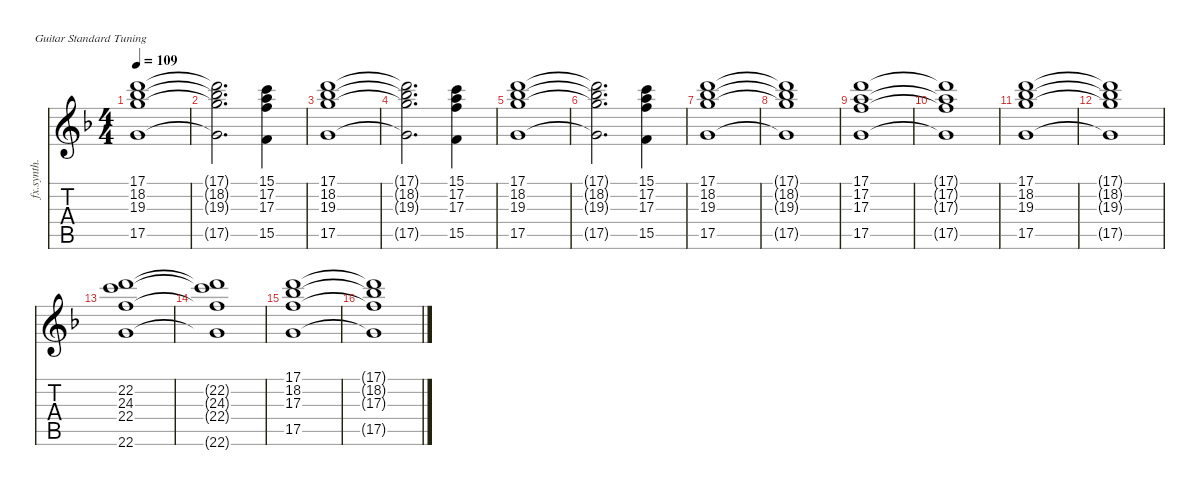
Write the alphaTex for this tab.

\defaultSystemsLayout 4
\hideDynamics
\bracketExtendMode nobrackets
\otherSystemsTrackNameOrientation horizontal
\track ("Train-Synth-Breathe-Break" "fx.synth.") {instrument helicopter}
\staff {score tabs}
\tuning (E4 B3 G3 D3 A2 E2)
\displaytranspose 5
\ts (4 4)
\tempo 109
\clef g2
\ks f
(17.1{acc forcenatural} 18.2{acc b} 19.3{acc forcenatural} 17.5{acc forcenatural}).1{dy mf} |
(17.1{t acc forcenatural} 18.2{t acc b} 19.3{t acc forcenatural} 17.5{t acc forcenatural}).2{d dy f} (15.1{acc forcenatural} 17.2{acc forcenatural} 17.3{acc forcenatural} 15.5{acc forcenatural}).4{dy mf} |
(17.1{acc forcenatural} 18.2{acc b} 19.3{acc forcenatural} 17.5{acc forcenatural}).1 |
(17.1{t acc forcenatural} 18.2{t acc b} 19.3{t acc forcenatural} 17.5{t acc forcenatural}).2{d dy f} (15.1{acc forcenatural} 17.2{acc forcenatural} 17.3{acc forcenatural} 15.5{acc forcenatural}).4{dy mf} |
(17.1{acc forcenatural} 18.2{acc b} 19.3{acc forcenatural} 17.5{acc forcenatural}).1 |
(17.1{t acc forcenatural} 18.2{t acc b} 19.3{t acc forcenatural} 17.5{t acc forcenatural}).2{d dy f} (15.1{acc forcenatural} 17.2{acc forcenatural} 17.3{acc forcenatural} 15.5{acc forcenatural}).4{dy mf} |
(17.1{acc forcenatural} 18.2{acc b} 19.3{acc forcenatural} 17.5{acc forcenatural}).1 |
(17.1{t acc forcenatural} 18.2{t acc b} 19.3{t acc forcenatural} 17.5{t acc forcenatural}).1{dy f} |
(17.1{acc forcenatural} 17.2{acc forcenatural} 17.3{acc forcenatural} 17.5{acc forcenatural}).1{dy mf} |
(17.1{t acc forcenatural} 17.2{t acc forcenatural} 17.3{t acc forcenatural} 17.5{t acc forcenatural}).1{dy f} |
(17.1{acc forcenatural} 18.2{acc b} 19.3{acc forcenatural} 17.5{acc forcenatural}).1{dy mf} |
(17.1{t acc forcenatural} 18.2{t acc b} 19.3{t acc forcenatural} 17.5{t acc forcenatural}).1{dy f} |
(22.2{acc forcenatural} 24.3{acc forcenatural} 22.4{acc forcenatural} 22.6{acc forcenatural}).1{dy mf} |
(22.2{t acc forcenatural} 24.3{t acc forcenatural} 22.4{t acc forcenatural} 22.6{t acc forcenatural}).1{dy f} |
(17.1{acc forcenatural} 18.2{acc b} 17.3{acc forcenatural} 17.5{acc forcenatural}).1{dy mf} |
(17.1{t acc forcenatural} 18.2{t acc b} 17.3{t acc forcenatural} 17.5{t acc forcenatural}).1{dy f}
